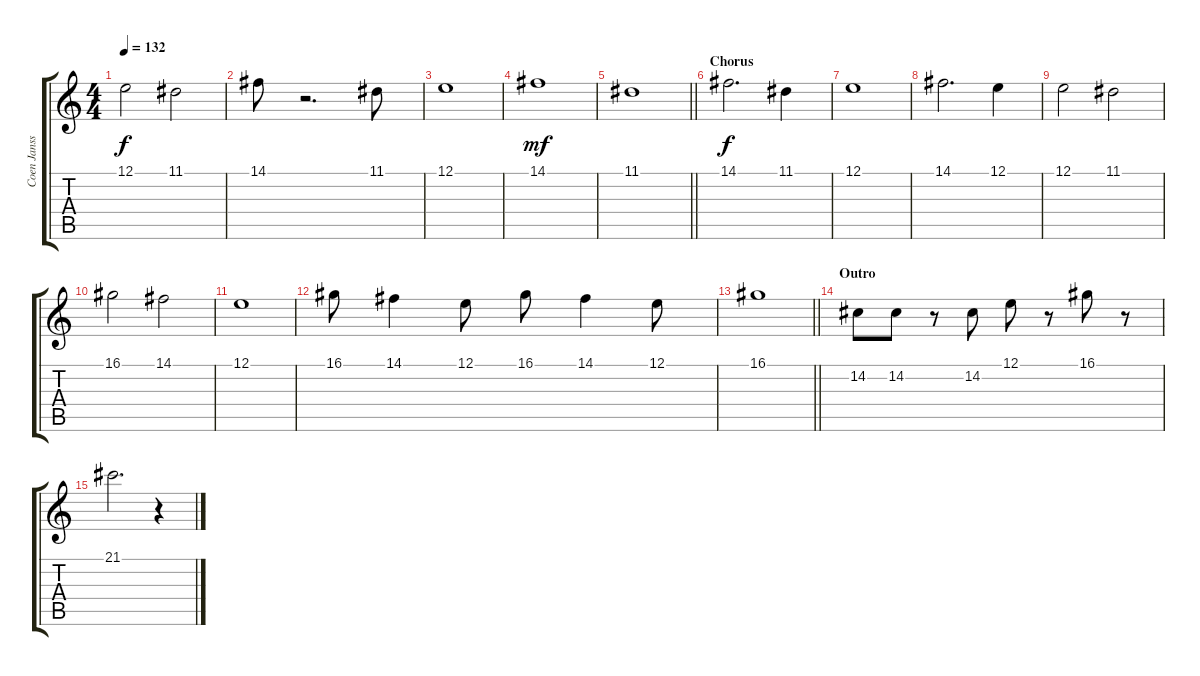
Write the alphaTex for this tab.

\track ("Coen Janssen" "Coen Janss") {instrument stringensemble1}
\staff {score tabs}
\tuning (E4 B3 G3 D3 A2 E2) {hide}
\ts (4 4)
\tempo 132
\clef g2
\ks c
12.1.2{dy f} 11.1.2 |
14.1.8 r.2{d} 11.1.8 |
12.1.1 |
14.1.1{dy mf} |
\barLineRight lightlight
11.1.1 |
\section ("" "Chorus")
14.1.2{d dy f} 11.1.4 |
12.1.1 |
14.1.2{d} 12.1.4 |
12.1.2 11.1.2 |
16.1.2 14.1.2 |
12.1.1 |
16.1.8 14.1.4 12.1.8 16.1.8 14.1.4 12.1.8 |
\barLineRight lightlight
16.1.1 |
\section ("" "Outro")
14.2.8 14.2.8 r.8 14.2.8 12.1.8 r.8 16.1.8 r.8 |
21.1.2{d} r.4
